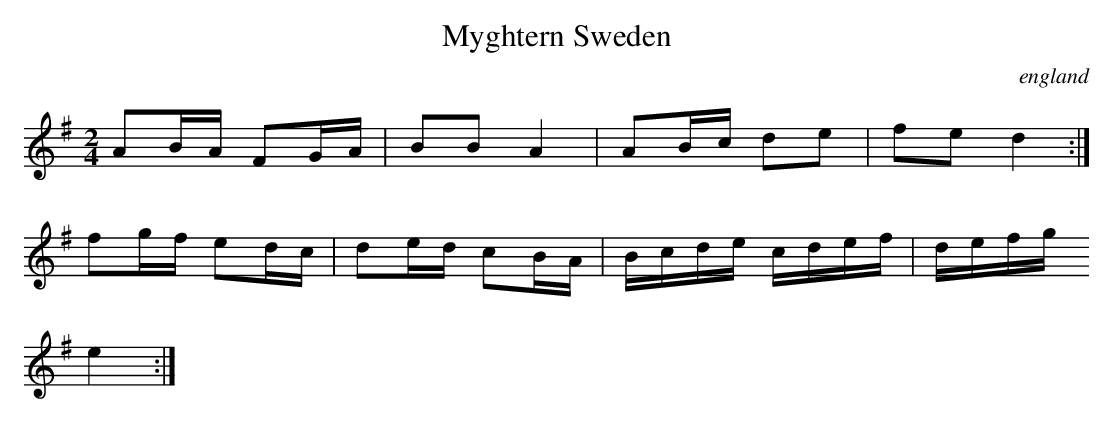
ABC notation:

X:1
T:Myghtern Sweden
O:england
M:2/4
L:1/8
K:G
AB/2A/2 FG/2A/2|BB A2|AB/2c/2 de|fe d2:|
fg/2f/2 ed/2/c/2|de/2d/2 cB/2A/2|B/2c/2d/2e/2 c/2d/2/e/2f/2|d/2e/2/f/2g/
2 e2:|
